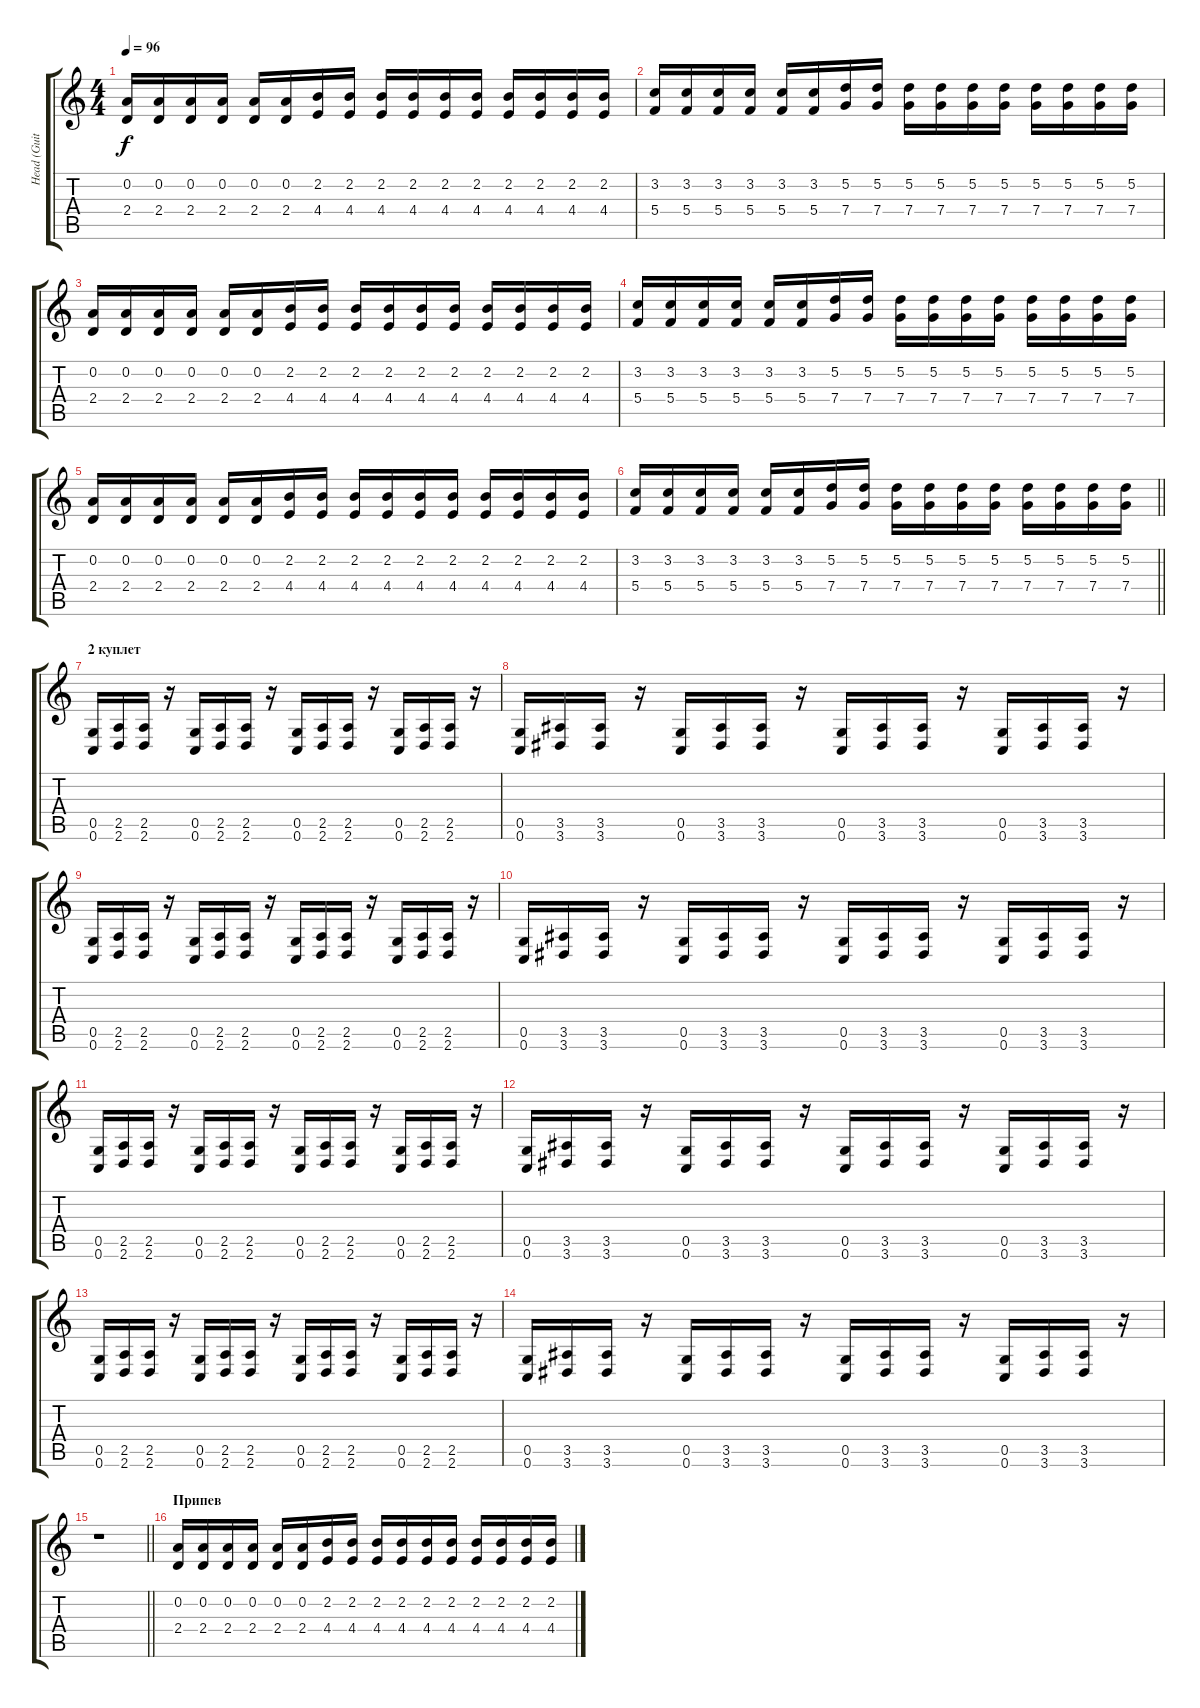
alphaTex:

\track ("Head (Guitar 2)" "Head (Guit") {instrument distortionguitar}
\staff {score tabs}
\tuning (D4 A3 F3 C3 G2 C2) {hide}
\ts (4 4)
\tempo 96
\clef g2
\ks c
(0.2 2.4).16{dy f} (0.2 2.4).16 (0.2 2.4).16 (0.2 2.4).16 (0.2 2.4).16 (0.2 2.4).16 (2.2 4.4).16 (2.2 4.4).16 (2.2 4.4).16 (2.2 4.4).16 (2.2 4.4).16 (2.2 4.4).16 (2.2 4.4).16 (2.2 4.4).16 (2.2 4.4).16 (2.2 4.4).16 |
(3.2 5.4).16 (3.2 5.4).16 (3.2 5.4).16 (3.2 5.4).16 (3.2 5.4).16 (3.2 5.4).16 (5.2 7.4).16 (5.2 7.4).16 (5.2 7.4).16 (5.2 7.4).16 (5.2 7.4).16 (5.2 7.4).16 (5.2 7.4).16 (5.2 7.4).16 (5.2 7.4).16 (5.2 7.4).16 |
(0.2 2.4).16 (0.2 2.4).16 (0.2 2.4).16 (0.2 2.4).16 (0.2 2.4).16 (0.2 2.4).16 (2.2 4.4).16 (2.2 4.4).16 (2.2 4.4).16 (2.2 4.4).16 (2.2 4.4).16 (2.2 4.4).16 (2.2 4.4).16 (2.2 4.4).16 (2.2 4.4).16 (2.2 4.4).16 |
(3.2 5.4).16 (3.2 5.4).16 (3.2 5.4).16 (3.2 5.4).16 (3.2 5.4).16 (3.2 5.4).16 (5.2 7.4).16 (5.2 7.4).16 (5.2 7.4).16 (5.2 7.4).16 (5.2 7.4).16 (5.2 7.4).16 (5.2 7.4).16 (5.2 7.4).16 (5.2 7.4).16 (5.2 7.4).16 |
(0.2 2.4).16 (0.2 2.4).16 (0.2 2.4).16 (0.2 2.4).16 (0.2 2.4).16 (0.2 2.4).16 (2.2 4.4).16 (2.2 4.4).16 (2.2 4.4).16 (2.2 4.4).16 (2.2 4.4).16 (2.2 4.4).16 (2.2 4.4).16 (2.2 4.4).16 (2.2 4.4).16 (2.2 4.4).16 |
\barLineRight lightlight
(3.2 5.4).16 (3.2 5.4).16 (3.2 5.4).16 (3.2 5.4).16 (3.2 5.4).16 (3.2 5.4).16 (5.2 7.4).16 (5.2 7.4).16 (5.2 7.4).16 (5.2 7.4).16 (5.2 7.4).16 (5.2 7.4).16 (5.2 7.4).16 (5.2 7.4).16 (5.2 7.4).16 (5.2 7.4).16 |
\section ("" "2 куплет")
(0.5 0.6).16 (2.5 2.6).16 (2.5 2.6).16 r.16 (0.5 0.6).16 (2.5 2.6).16 (2.5 2.6).16 r.16 (0.5 0.6).16 (2.5 2.6).16 (2.5 2.6).16 r.16 (0.5 0.6).16 (2.5 2.6).16 (2.5 2.6).16 r.16 |
(0.5 0.6).16 (3.5 3.6).16 (3.5 3.6).16 r.16 (0.5 0.6).16 (3.5 3.6).16 (3.5 3.6).16 r.16 (0.5 0.6).16 (3.5 3.6).16 (3.5 3.6).16 r.16 (0.5 0.6).16 (3.5 3.6).16 (3.5 3.6).16 r.16 |
(0.5 0.6).16 (2.5 2.6).16 (2.5 2.6).16 r.16 (0.5 0.6).16 (2.5 2.6).16 (2.5 2.6).16 r.16 (0.5 0.6).16 (2.5 2.6).16 (2.5 2.6).16 r.16 (0.5 0.6).16 (2.5 2.6).16 (2.5 2.6).16 r.16 |
(0.5 0.6).16 (3.5 3.6).16 (3.5 3.6).16 r.16 (0.5 0.6).16 (3.5 3.6).16 (3.5 3.6).16 r.16 (0.5 0.6).16 (3.5 3.6).16 (3.5 3.6).16 r.16 (0.5 0.6).16 (3.5 3.6).16 (3.5 3.6).16 r.16 |
(0.5 0.6).16 (2.5 2.6).16 (2.5 2.6).16 r.16 (0.5 0.6).16 (2.5 2.6).16 (2.5 2.6).16 r.16 (0.5 0.6).16 (2.5 2.6).16 (2.5 2.6).16 r.16 (0.5 0.6).16 (2.5 2.6).16 (2.5 2.6).16 r.16 |
(0.5 0.6).16 (3.5 3.6).16 (3.5 3.6).16 r.16 (0.5 0.6).16 (3.5 3.6).16 (3.5 3.6).16 r.16 (0.5 0.6).16 (3.5 3.6).16 (3.5 3.6).16 r.16 (0.5 0.6).16 (3.5 3.6).16 (3.5 3.6).16 r.16 |
(0.5 0.6).16 (2.5 2.6).16 (2.5 2.6).16 r.16 (0.5 0.6).16 (2.5 2.6).16 (2.5 2.6).16 r.16 (0.5 0.6).16 (2.5 2.6).16 (2.5 2.6).16 r.16 (0.5 0.6).16 (2.5 2.6).16 (2.5 2.6).16 r.16 |
(0.5 0.6).16 (3.5 3.6).16 (3.5 3.6).16 r.16 (0.5 0.6).16 (3.5 3.6).16 (3.5 3.6).16 r.16 (0.5 0.6).16 (3.5 3.6).16 (3.5 3.6).16 r.16 (0.5 0.6).16 (3.5 3.6).16 (3.5 3.6).16 r.16 |
\barLineRight lightlight
r.1 |
\section ("" "Припев")
(0.2 2.4).16{volume 12} (0.2 2.4).16 (0.2 2.4).16 (0.2 2.4).16 (0.2 2.4).16 (0.2 2.4).16 (2.2 4.4).16 (2.2 4.4).16 (2.2 4.4).16 (2.2 4.4).16 (2.2 4.4).16 (2.2 4.4).16 (2.2 4.4).16 (2.2 4.4).16 (2.2 4.4).16 (2.2 4.4).16
